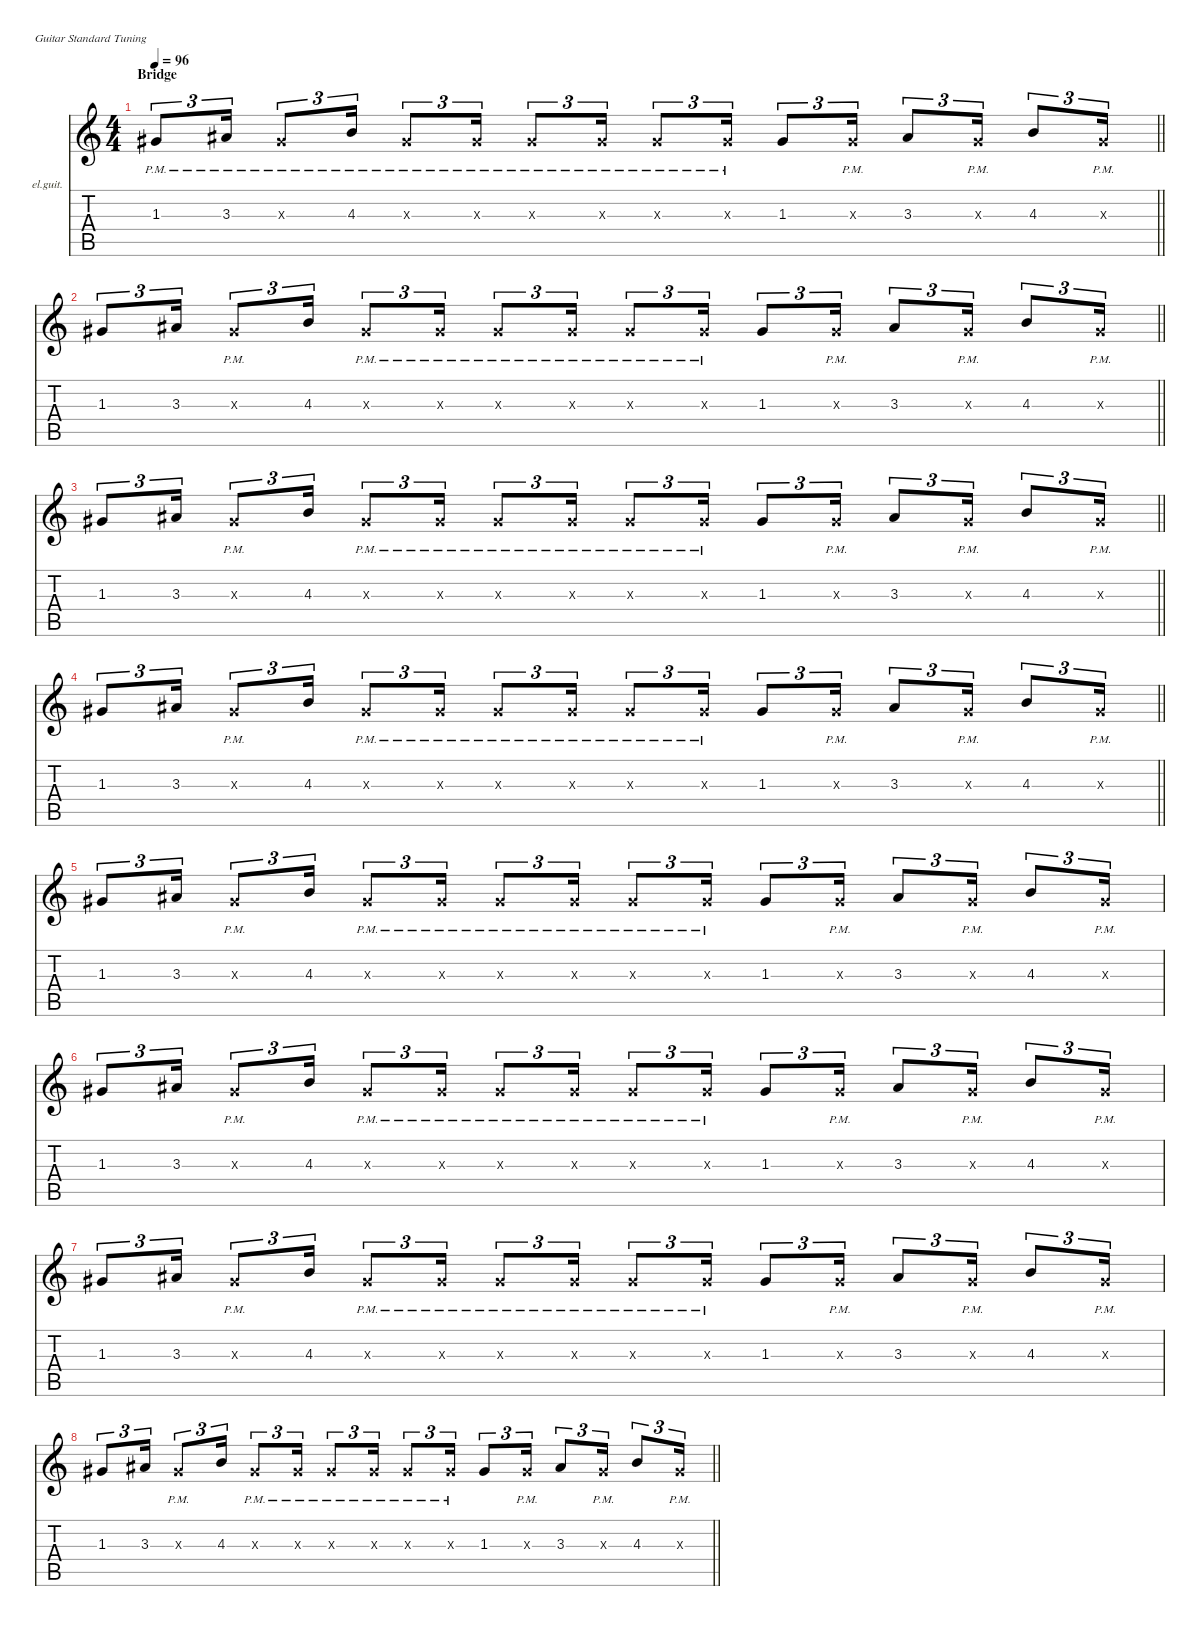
\defaultSystemsLayout 4
\hideDynamics
\bracketExtendMode nobrackets
\firstSystemTrackNameOrientation horizontal
\otherSystemsTrackNameOrientation horizontal
\track ("Guitar (muted 2)" "el.guit.") {instrument electricguitarmuted}
\staff {score tabs}
\tuning (E4 B3 G3 D3 A2 E2)
\ts (4 4)
\section ("" "Bridge")
\tempo 96
\clef g2
\barLineRight lightlight
\ks c
1.3{pm acc #}.8{tu (3 2) dy f beam Up} 3.3{pm acc #}.16{tu (3 2) beam Up} 1.3{pm x acc #}.8{tu (3 2) beam Up} 4.3{pm}.16{tu (3 2) beam Up} 1.3{pm x acc #}.8{tu (3 2) beam Up} 1.3{pm x acc #}.16{tu (3 2) beam Up} 1.3{pm x acc #}.8{tu (3 2) beam Up} 1.3{pm x acc #}.16{tu (3 2) beam Up} 1.3{pm x acc #}.8{tu (3 2) beam Up} 1.3{pm x acc #}.16{tu (3 2) beam Up} 1.3{acc #}.8{tu (3 2) beam Up} 1.3{pm x acc #}.16{tu (3 2) beam Up} 3.3{acc #}.8{tu (3 2) beam Up} 1.3{pm x acc #}.16{tu (3 2) beam Up} 4.3.8{tu (3 2) beam Up} 1.3{pm x acc #}.16{tu (3 2) beam Up} |
\barLineRight lightlight
1.3{acc #}.8{tu (3 2) beam Up} 3.3{acc #}.16{tu (3 2) beam Up} 1.3{pm x acc #}.8{tu (3 2) beam Up} 4.3.16{tu (3 2) beam Up} 1.3{pm x acc #}.8{tu (3 2) beam Up} 1.3{pm x acc #}.16{tu (3 2) beam Up} 1.3{pm x acc #}.8{tu (3 2) beam Up} 1.3{pm x acc #}.16{tu (3 2) beam Up} 1.3{pm x acc #}.8{tu (3 2) beam Up} 1.3{pm x acc #}.16{tu (3 2) beam Up} 1.3{acc #}.8{tu (3 2) beam Up} 1.3{pm x acc #}.16{tu (3 2) beam Up} 3.3{acc #}.8{tu (3 2) beam Up} 1.3{pm x acc #}.16{tu (3 2) beam Up} 4.3.8{tu (3 2) beam Up} 1.3{pm x acc #}.16{tu (3 2) beam Up} |
\barLineRight lightlight
1.3{acc #}.8{tu (3 2) beam Up} 3.3{acc #}.16{tu (3 2) beam Up} 1.3{pm x acc #}.8{tu (3 2) beam Up} 4.3.16{tu (3 2) beam Up} 1.3{pm x acc #}.8{tu (3 2) beam Up} 1.3{pm x acc #}.16{tu (3 2) beam Up} 1.3{pm x acc #}.8{tu (3 2) beam Up} 1.3{pm x acc #}.16{tu (3 2) beam Up} 1.3{pm x acc #}.8{tu (3 2) beam Up} 1.3{pm x acc #}.16{tu (3 2) beam Up} 1.3{acc #}.8{tu (3 2) beam Up} 1.3{pm x acc #}.16{tu (3 2) beam Up} 3.3{acc #}.8{tu (3 2) beam Up} 1.3{pm x acc #}.16{tu (3 2) beam Up} 4.3.8{tu (3 2) beam Up} 1.3{pm x acc #}.16{tu (3 2) beam Up} |
\barLineRight lightlight
1.3{acc #}.8{tu (3 2) beam Up} 3.3{acc #}.16{tu (3 2) beam Up} 1.3{pm x acc #}.8{tu (3 2) beam Up} 4.3.16{tu (3 2) beam Up} 1.3{pm x acc #}.8{tu (3 2) beam Up} 1.3{pm x acc #}.16{tu (3 2) beam Up} 1.3{pm x acc #}.8{tu (3 2) beam Up} 1.3{pm x acc #}.16{tu (3 2) beam Up} 1.3{pm x acc #}.8{tu (3 2) beam Up} 1.3{pm x acc #}.16{tu (3 2) beam Up} 1.3{acc #}.8{tu (3 2) beam Up} 1.3{pm x acc #}.16{tu (3 2) beam Up} 3.3{acc #}.8{tu (3 2) beam Up} 1.3{pm x acc #}.16{tu (3 2) beam Up} 4.3.8{tu (3 2) beam Up} 1.3{pm x acc #}.16{tu (3 2) beam Up} |
1.3{acc #}.8{tu (3 2) beam Up} 3.3{acc #}.16{tu (3 2) beam Up} 1.3{pm x acc #}.8{tu (3 2) beam Up} 4.3.16{tu (3 2) beam Up} 1.3{pm x acc #}.8{tu (3 2) beam Up} 1.3{pm x acc #}.16{tu (3 2) beam Up} 1.3{pm x acc #}.8{tu (3 2) beam Up} 1.3{pm x acc #}.16{tu (3 2) beam Up} 1.3{pm x acc #}.8{tu (3 2) beam Up} 1.3{pm x acc #}.16{tu (3 2) beam Up} 1.3{acc #}.8{tu (3 2) beam Up} 1.3{pm x acc #}.16{tu (3 2) beam Up} 3.3{acc #}.8{tu (3 2) beam Up} 1.3{pm x acc #}.16{tu (3 2) beam Up} 4.3.8{tu (3 2) beam Up} 1.3{pm x acc #}.16{tu (3 2) beam Up} |
1.3{acc #}.8{tu (3 2) beam Up} 3.3{acc #}.16{tu (3 2) beam Up} 1.3{pm x acc #}.8{tu (3 2) beam Up} 4.3.16{tu (3 2) beam Up} 1.3{pm x acc #}.8{tu (3 2) beam Up} 1.3{pm x acc #}.16{tu (3 2) beam Up} 1.3{pm x acc #}.8{tu (3 2) beam Up} 1.3{pm x acc #}.16{tu (3 2) beam Up} 1.3{pm x acc #}.8{tu (3 2) beam Up} 1.3{pm x acc #}.16{tu (3 2) beam Up} 1.3{acc #}.8{tu (3 2) beam Up} 1.3{pm x acc #}.16{tu (3 2) beam Up} 3.3{acc #}.8{tu (3 2) beam Up} 1.3{pm x acc #}.16{tu (3 2) beam Up} 4.3.8{tu (3 2) beam Up} 1.3{pm x acc #}.16{tu (3 2) beam Up} |
1.3{acc #}.8{tu (3 2) beam Up} 3.3{acc #}.16{tu (3 2) beam Up} 1.3{pm x acc #}.8{tu (3 2) beam Up} 4.3.16{tu (3 2) beam Up} 1.3{pm x acc #}.8{tu (3 2) beam Up} 1.3{pm x acc #}.16{tu (3 2) beam Up} 1.3{pm x acc #}.8{tu (3 2) beam Up} 1.3{pm x acc #}.16{tu (3 2) beam Up} 1.3{pm x acc #}.8{tu (3 2) beam Up} 1.3{pm x acc #}.16{tu (3 2) beam Up} 1.3{acc #}.8{tu (3 2) beam Up} 1.3{pm x acc #}.16{tu (3 2) beam Up} 3.3{acc #}.8{tu (3 2) beam Up} 1.3{pm x acc #}.16{tu (3 2) beam Up} 4.3.8{tu (3 2) beam Up} 1.3{pm x acc #}.16{tu (3 2) beam Up} |
\barLineRight lightlight
1.3{acc #}.8{tu (3 2) beam Up} 3.3{acc #}.16{tu (3 2) beam Up} 1.3{pm x acc #}.8{tu (3 2) beam Up} 4.3.16{tu (3 2) beam Up} 1.3{pm x acc #}.8{tu (3 2) beam Up} 1.3{pm x acc #}.16{tu (3 2) beam Up} 1.3{pm x acc #}.8{tu (3 2) beam Up} 1.3{pm x acc #}.16{tu (3 2) beam Up} 1.3{pm x acc #}.8{tu (3 2) beam Up} 1.3{pm x acc #}.16{tu (3 2) beam Up} 1.3{acc #}.8{tu (3 2) beam Up} 1.3{pm x acc #}.16{tu (3 2) beam Up} 3.3{acc #}.8{tu (3 2) beam Up} 1.3{pm x acc #}.16{tu (3 2) beam Up} 4.3.8{tu (3 2) beam Up} 1.3{pm x acc #}.16{tu (3 2) beam Up}
